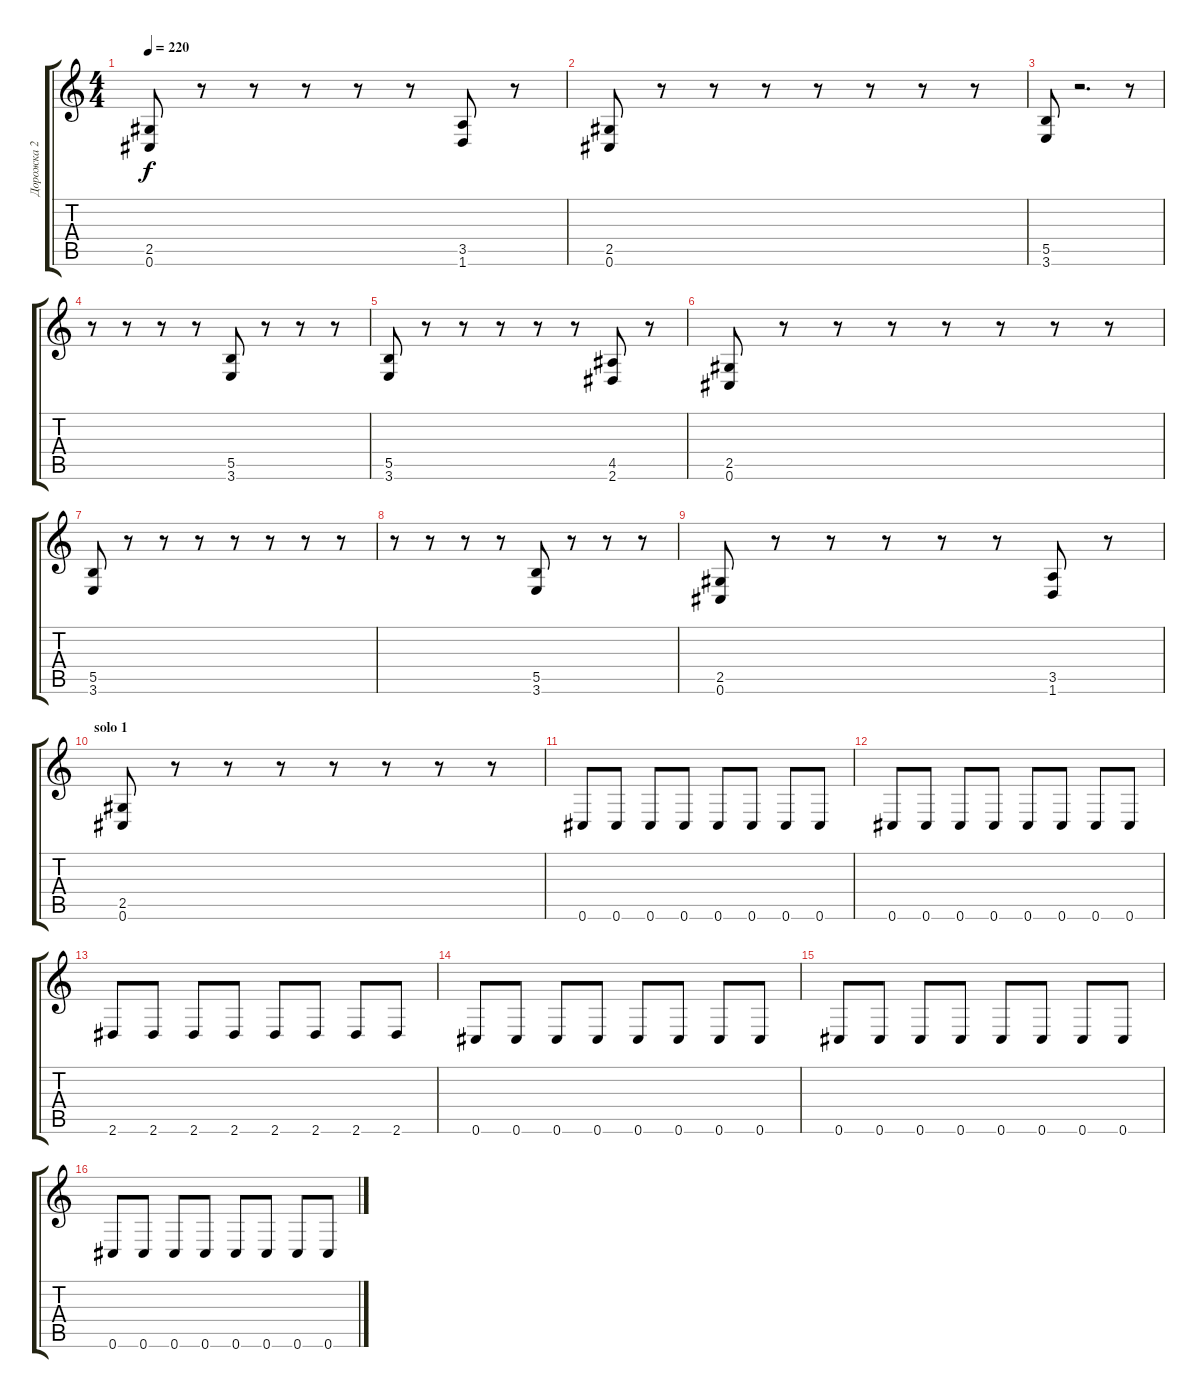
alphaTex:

\track ("Дорожка 2" "Дорожка 2") {instrument distortionguitar}
\staff {score tabs}
\tuning (Db4 Ab3 E3 B2 Gb2 Db2) {hide}
\ts (4 4)
\tempo 220
\clef g2
\ks c
(2.5 0.6).8{dy f} r.8 r.8 r.8 r.8 r.8 (3.5 1.6).8 r.8 |
(2.5 0.6).8 r.8 r.8 r.8 r.8 r.8 r.8 r.8 |
(5.5 3.6).8 r.2{d} r.8 |
r.8 r.8 r.8 r.8 (5.5 3.6).8 r.8 r.8 r.8 |
(5.5 3.6).8 r.8 r.8 r.8 r.8 r.8 (4.5 2.6).8 r.8 |
(2.5 0.6).8 r.8 r.8 r.8 r.8 r.8 r.8 r.8 |
(5.5 3.6).8 r.8 r.8 r.8 r.8 r.8 r.8 r.8 |
r.8 r.8 r.8 r.8 (5.5 3.6).8 r.8 r.8 r.8 |
(2.5 0.6).8 r.8 r.8 r.8 r.8 r.8 (3.5 1.6).8 r.8 |
\section ("" "solo 1")
(2.5 0.6).8 r.8 r.8 r.8 r.8 r.8 r.8 r.8 |
0.6.8 0.6.8 0.6.8 0.6.8 0.6.8 0.6.8 0.6.8 0.6.8 |
0.6.8 0.6.8 0.6.8 0.6.8 0.6.8 0.6.8 0.6.8 0.6.8 |
2.6.8 2.6.8 2.6.8 2.6.8 2.6.8 2.6.8 2.6.8 2.6.8 |
0.6.8 0.6.8 0.6.8 0.6.8 0.6.8 0.6.8 0.6.8 0.6.8 |
0.6.8 0.6.8 0.6.8 0.6.8 0.6.8 0.6.8 0.6.8 0.6.8 |
0.6.8 0.6.8 0.6.8 0.6.8 0.6.8 0.6.8 0.6.8 0.6.8
